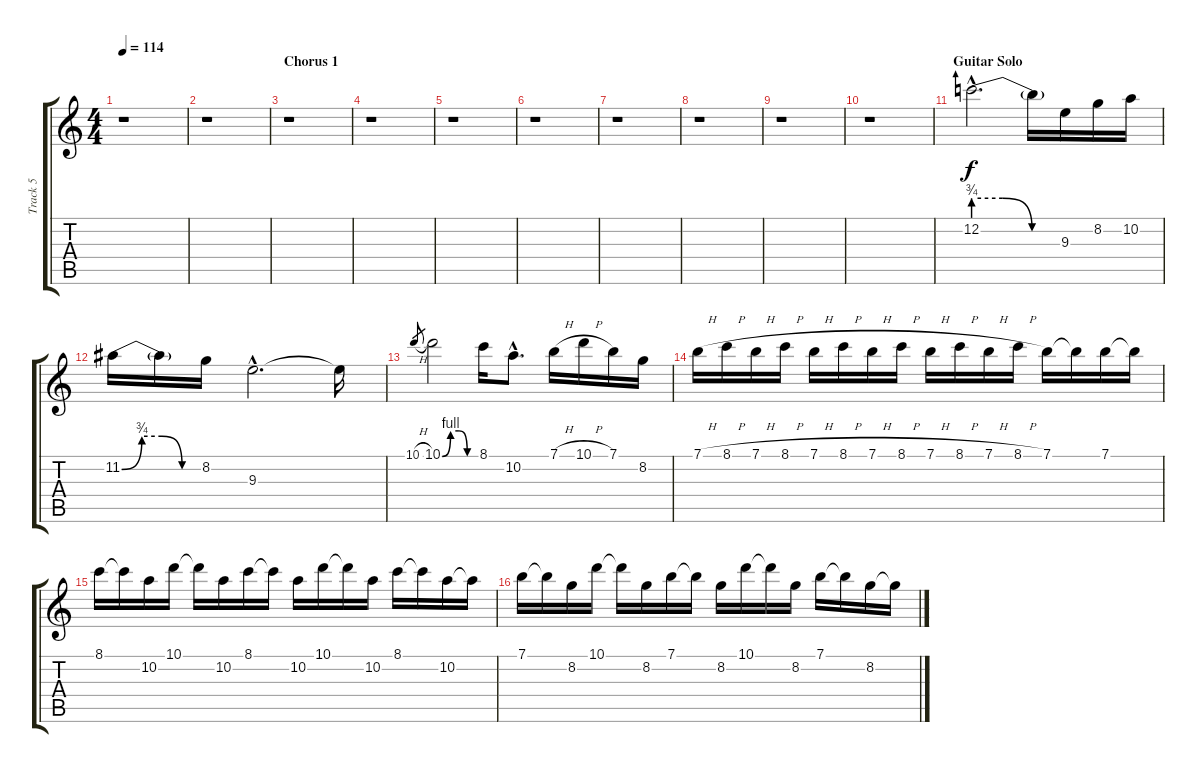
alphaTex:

\track ("Track 5" "Track 5") {instrument distortionguitar}
\staff {score tabs}
\tuning (E4 B3 G3 D3 A2 E2) {hide}
\ts (4 4)
\tempo 114
\clef g2
\ks c
r.1{dy f} |
r.1 |
\section ("" "Chorus 1")
r.1 |
r.1 |
r.1 |
r.1 |
r.1 |
r.1 |
r.1 |
r.1 |
\section ("" "Guitar Solo")
12.2{be (custom 0 3 20 3 40 0 60 0) hac}.2{d volume 16} 12.2{t}.16 9.3.16 8.2.16 10.2.16 |
11.2{be (custom 0 0 15 3 30 3 45 0 60 0)}.16 11.2{t}.16 8.2.16 9.3{hac}.2{d} 9.3{t}.16 |
10.1{h}.8{gr} 10.1{be (custom 0 0 15 4 30 4 45 0 60 0)}.2 8.1.16 10.2{hac}.8{d} 7.1{h}.16 10.1{h}.16 7.1.16 8.2.16 |
7.1{h}.16 8.1{h}.16 7.1{h}.16 8.1{h}.16 7.1{h}.16 8.1{h}.16 7.1{h}.16 8.1{h}.16 7.1{h}.16 8.1{h}.16 7.1{h}.16 8.1{h}.16 7.1.16 7.1{t}.16 7.1.16 7.1{t}.16 |
8.1.16 8.1{t}.16 10.2.16 10.1.16 10.1{t}.16 10.2.16 8.1.16 8.1{t}.16 10.2.16 10.1.16 10.1{t}.16 10.2.16 8.1.16 8.1{t}.16 10.2.16 10.2{t}.16 |
7.1.16 7.1{t}.16 8.2.16 10.1.16 10.1{t}.16 8.2.16 7.1.16 7.1{t}.16 8.2.16 10.1.16 10.1{t}.16 8.2.16 7.1.16 7.1{t}.16 8.2.16 8.2{t}.16
